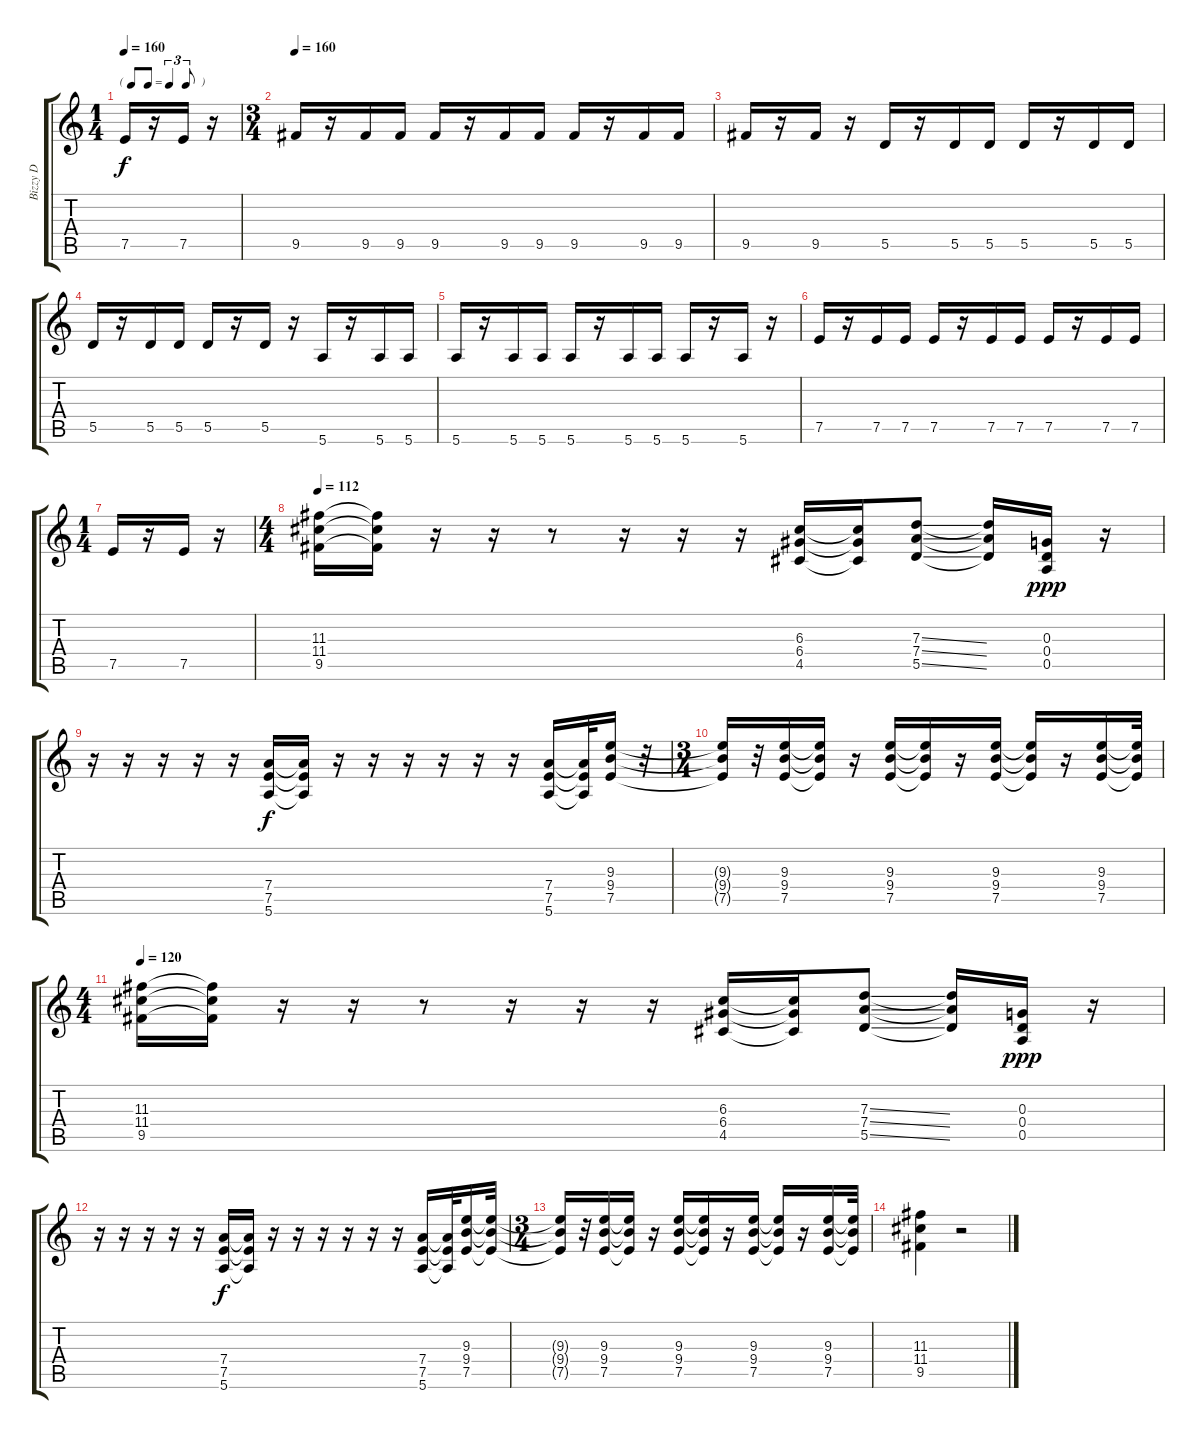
\track ("Bizzy D               gtr 1" "Bizzy D   ") {instrument distortionguitar}
\staff {score tabs}
\tuning (E4 B3 G3 D3 A2 E2) {hide}
\ts (1 4)
\tf triplet8th
\tempo 160
\clef g2
\ks c
7.5.16{dy f} r.16 7.5.16 r.16 |
\ts (3 4)
\tempo 160
9.5.16{volume 12 instrument electricguitarmuted} r.16 9.5.16 9.5.16 9.5.16 r.16 9.5.16 9.5.16 9.5.16 r.16 9.5.16 9.5.16 |
9.5.16 r.16 9.5.16 r.16 5.5.16 r.16 5.5.16 5.5.16 5.5.16 r.16 5.5.16 5.5.16 |
5.5.16 r.16 5.5.16 5.5.16 5.5.16 r.16 5.5.16 r.16 5.6.16 r.16 5.6.16 5.6.16 |
5.6.16 r.16 5.6.16 5.6.16 5.6.16 r.16 5.6.16 5.6.16 5.6.16 r.16 5.6.16 r.16 |
7.5.16 r.16 7.5.16 7.5.16 7.5.16 r.16 7.5.16 7.5.16 7.5.16 r.16 7.5.16 7.5.16 |
\ts (1 4)
7.5.16 r.16 7.5.16 r.16 |
\ts (4 4)
\tempo 120
\tempo 112
(11.3 11.4 9.5).16{instrument distortionguitar} (11.3{t} 11.4{t} 9.5{t}).16 r.16 r.16 r.8 r.16 r.16 r.16 (6.3 6.4 4.5).16 (6.3{t} 6.4{t} 4.5{t}).16 (7.3{ss} 7.4{ss} 5.5{ss}).8 (7.3{t} 7.4{t} 5.5{t}).16 (0.3 0.4 0.5).16{dy ppp} r.16 |
r.16 r.16 r.16 r.16 r.16 (7.4 7.5 5.6).16{dy f} (7.4{t} 7.5{t} 5.6{t}).16 r.16 r.16 r.16 r.16 r.16 r.16 (7.4 7.5 5.6).16 (7.4{t} 7.5{t} 5.6{t}).32 (9.3 9.4 7.5).16 r.32 |
\ts (3 4)
(9.3{t} 9.4{t} 7.5{t}).16 r.32 (9.3 9.4 7.5).16 (9.3{t} 9.4{t} 7.5{t}).16 r.16 (9.3 9.4 7.5).16 (9.3{t} 9.4{t} 7.5{t}).16 r.16 (9.3 9.4 7.5).16 (9.3{t} 9.4{t} 7.5{t}).16 r.16 (9.3 9.4 7.5).16 (9.3{t} 9.4{t} 7.5{t}).32 |
\ts (4 4)
\tempo 120
(11.3 11.4 9.5).16 (11.3{t} 11.4{t} 9.5{t}).16 r.16 r.16 r.8 r.16 r.16 r.16 (6.3 6.4 4.5).16 (6.3{t} 6.4{t} 4.5{t}).16 (7.3{ss} 7.4{ss} 5.5{ss}).8 (7.3{t} 7.4{t} 5.5{t}).16 (0.3 0.4 0.5).16{dy ppp} r.16 |
r.16 r.16 r.16 r.16 r.16 (7.4 7.5 5.6).16{dy f} (7.4{t} 7.5{t} 5.6{t}).16 r.16 r.16 r.16 r.16 r.16 r.16 (7.4 7.5 5.6).16 (7.4{t} 7.5{t} 5.6{t}).32 (9.3 9.4 7.5).16 (9.3{t} 9.4{t} 7.5{t}).32 |
\ts (3 4)
(9.3{t} 9.4{t} 7.5{t}).16 r.32 (9.3 9.4 7.5).16 (9.3{t} 9.4{t} 7.5{t}).16 r.16 (9.3 9.4 7.5).16 (9.3{t} 9.4{t} 7.5{t}).16 r.16 (9.3 9.4 7.5).16 (9.3{t} 9.4{t} 7.5{t}).16 r.16 (9.3 9.4 7.5).16 (9.3{t} 9.4{t} 7.5{t}).32 |
(11.3 11.4 9.5).4 r.2
